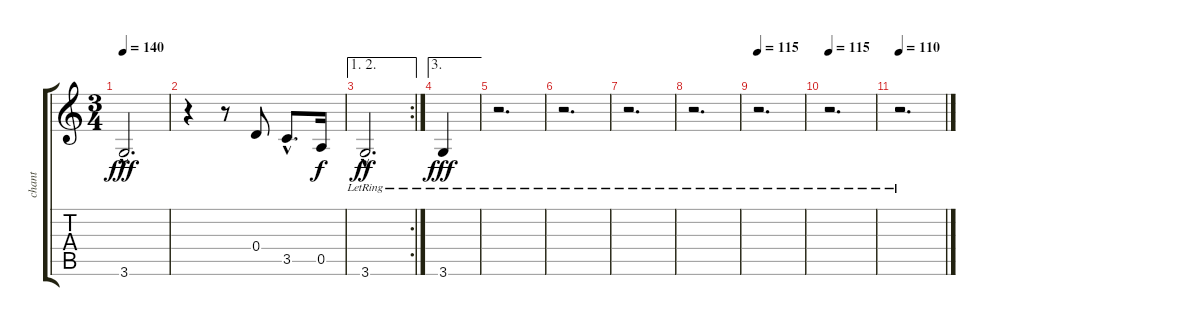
\track ("chant" "chant") {instrument steeldrums}
\staff {score tabs}
\tuning (E5 B4 G4 D4 A3 E3) {hide}
\ts (3 4)
\tempo 140
\clef g2
\ks c
3.6{hac}.2{d dy fff} |
r.4 r.8 0.4.8 3.5{hac}.8{d} 0.5.16{dy f} |
\ae (1 2)
\rc 2
3.6{hac lr}.2{d dy ff} |
\ae 3
3.6{lr}.4{dy fff} |
r.2{d} |
r.2{d} |
r.2{d} |
r.2{d} |
\tempo 115
r.2{d} |
\tempo 115
r.2{d} |
\tempo 110
r.2{d}
